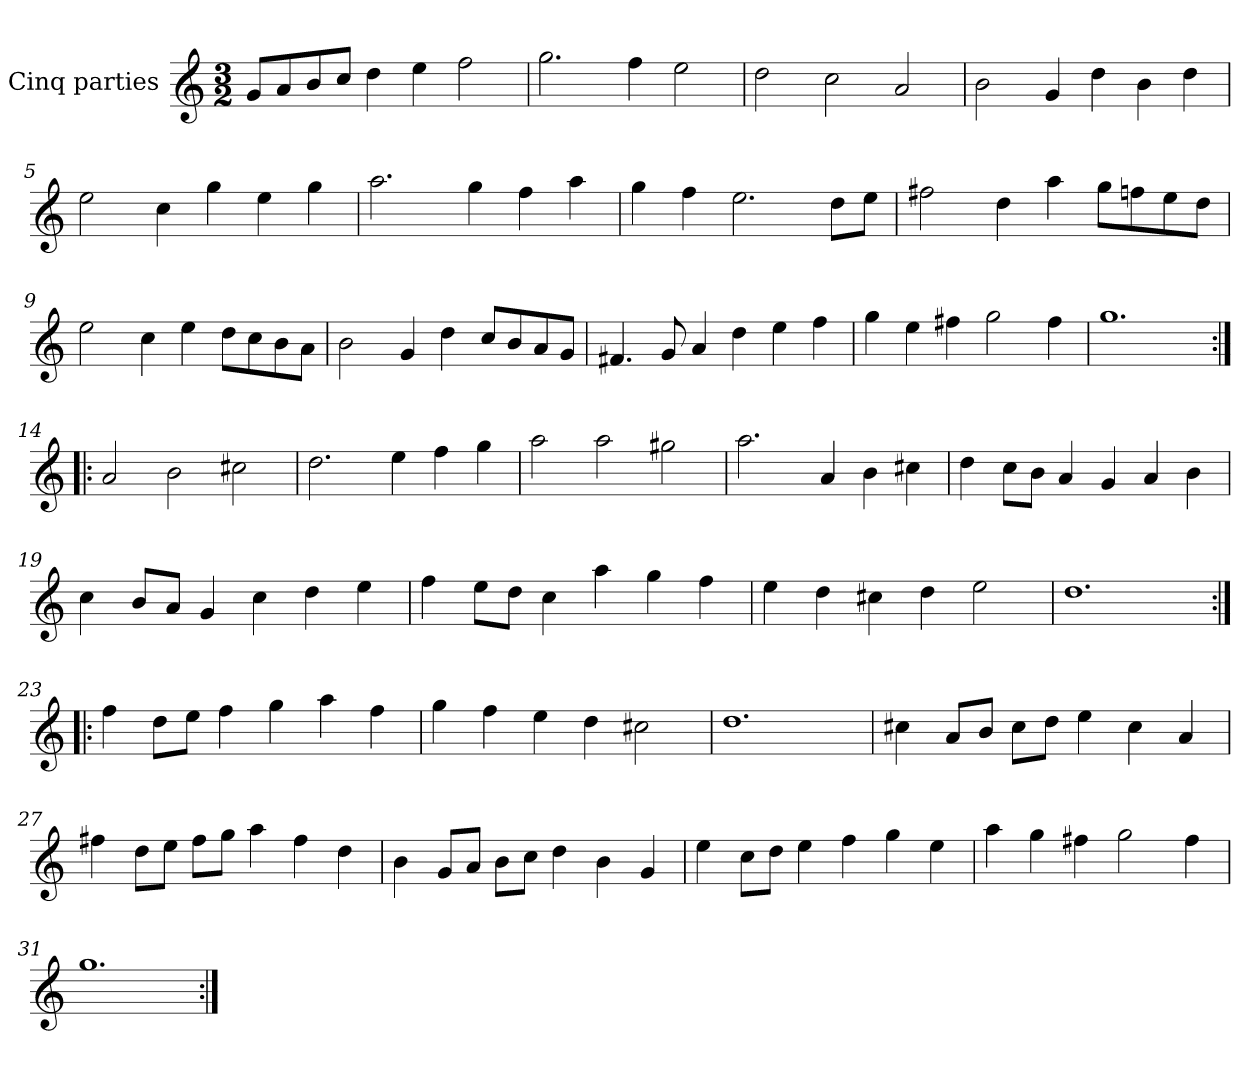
**kern
*part1
*staff1
*I"Cinq parties
*clefG2
*k[]
*M3/2
*MM180
=1
8g/L
8a/
8b/
8cc/J
4dd\
4ee\
2ff\
=2
2.gg\
4ff\
2ee\
=3
2dd\
2cc\
2a/
=4
2b\
4g/
4dd\
4b\
4dd\
=5
2ee\
4cc\
4gg\
4ee\
4gg\
=6
2.aa\
4gg\
4ff\
4aa\
=7
4gg\
4ff\
2.ee\
8dd\L
8ee\J
=8
2ff#X\
4dd\
4aa\
8gg\L
8ffn\
8ee\
8dd\J
=9
2ee\
4cc\
4ee\
8dd\L
8cc\
8b\
8a\J
=10
2b\
4g/
4dd\
8cc/L
8b/
8a/
8g/J
=11
4.f#X/
8g/
4a/
4dd\
4ee\
4ff\
=12
4gg\
4ee\
4ff#X\
2gg\
4ff#\
=13
1.gg
=14:|!|:
2a/
2b\
2cc#X\
=15
2.dd\
4ee\
4ff\
4gg\
=16
2aa\
2aa\
2gg#X\
=17
2.aa\
4a/
4b\
4cc#X\
=18
4dd\
8cc\L
8b\J
4a/
4g/
4a/
4b\
=19
4cc\
8b/L
8a/J
4g/
4cc\
4dd\
4ee\
=20
4ff\
8ee\L
8dd\J
4cc\
4aa\
4gg\
4ff\
=21
4ee\
4dd\
4cc#X\
4dd\
2ee\
=22
1.dd
=23:|!|:
4ff\
8dd\L
8ee\J
4ff\
4gg\
4aa\
4ff\
=24
4gg\
4ff\
4ee\
4dd\
2cc#X\
=25
1.dd
=26
4cc#X\
8a/L
8b/J
8cc#\L
8dd\J
4ee\
4cc#\
4a/
=27
4ff#X\
8dd\L
8ee\J
8ff#\L
8gg\J
4aa\
4ff#\
4dd\
=28
4b\
8g/L
8a/J
8b\L
8cc\J
4dd\
4b\
4g/
=29
4ee\
8cc\L
8dd\J
4ee\
4ff\
4gg\
4ee\
=30
4aa\
4gg\
4ff#X\
2gg\
4ff#\
=31
1.gg
=:|!
*-
